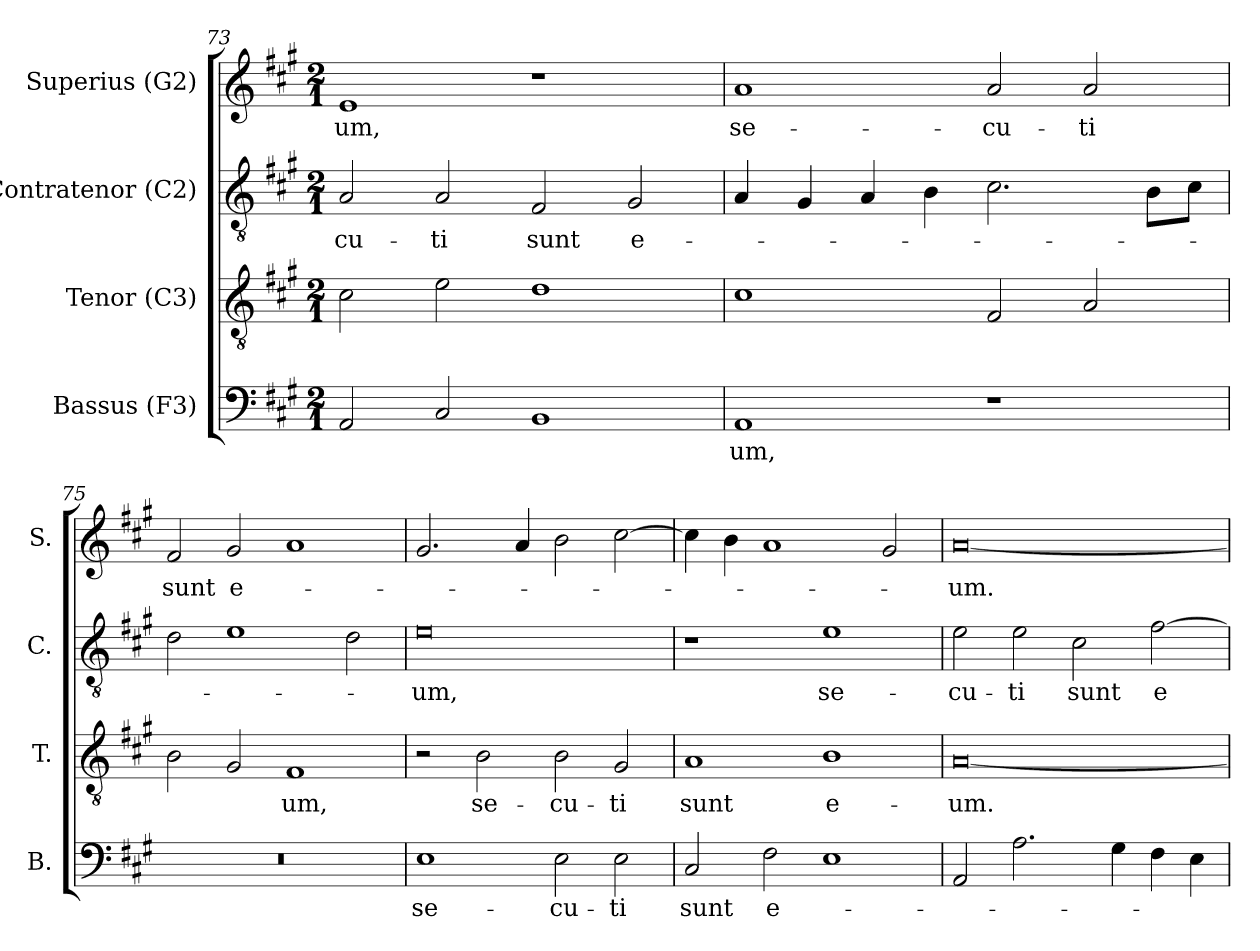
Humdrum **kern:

**kern	**text	**kern	**text	**kern	**text	**kern	**text
*part4	*part4	*part3	*part3	*part2	*part2	*part1	*part1
*staff4	*staff4	*staff3	*staff3	*staff2	*staff2	*staff1	*staff1
*I"Bassus (F3)	*	*I"Tenor (C3)	*	*I"Contratenor (C2)	*	*I"Superius (G2)	*
*I'B.	*	*I'T.	*	*I'C.	*	*I'S.	*
*clefF4	*	*clefGv2	*	*clefGv2	*	*clefG2	*
*	*	*ITrd7c12	*	*ITrd7c12	*	*	*
*k[f#c#g#]	*	*k[f#c#g#]	*	*k[f#c#g#]	*	*k[f#c#g#]	*
*A:	*	*A:	*	*A:	*	*A:	*
*M2/1	*	*M2/1	*	*M2/1	*	*M2/1	*
=73	=73	=73	=73	=73	=73	=73	=73
!	!	!	!	!	!LO:LY:b:color=#000000	!	!
!	!	!	!	!	!	!	!LO:LY:b:color=#000000
2AAi/	.	2C#i\	.	2AAi/	-cu-	1ei	-um,
!	!	!	!	!	!LO:LY:b:color=#000000	!	!
2C#i/	.	2Ei\	.	2AAi/	-ti	.	.
!	!	!	!	!	!LO:LY:b:color=#000000	!	!
1BBi	.	1Di	.	2FF#i/	sunt	1r	.
!	!	!	!	!	!LO:LY:b:color=#000000	!	!
.	.	.	.	2GG#i/	e-	.	.
=74	=74	=74	=74	=74	=74	=74	=74
!	!LO:LY:b:color=#000000	!	!	!	!	!	!
!	!	!	!	!	!	!	!LO:LY:b:color=#000000
1AAi	-um,	1C#i	.	4AAi/	.	1ai	se-
.	.	.	.	4GG#i/	.	.	.
.	.	.	.	4AAi/	.	.	.
.	.	.	.	4BBi\	.	.	.
!	!	!	!	!	!	!	!LO:LY:b:color=#000000
1r	.	2FF#i/	.	2.C#i\	.	2ai/	-cu-
!	!	!	!	!	!	!	!LO:LY:b:color=#000000
.	.	2AAi/	.	.	.	2ai/	-ti
.	.	.	.	8BBi\L	.	.	.
.	.	.	.	8C#i\J	.	.	.
!!LO:LB:g=z
=75	=75	=75	=75	=75	=75	=75	=75
!LO:N:vis=1	!	!	!	!	!	!	!
!	!	!	!	!	!	!	!LO:LY:b:color=#000000
0r	.	2BBi\	.	2Di\	.	2f#i/	sunt
!	!	!	!	!	!	!	!LO:LY:b:color=#000000
.	.	2GG#i/	.	1Ei	.	2g#i/	e-
!	!	!	!LO:LY:b:color=#000000	!	!	!	!
.	.	1FF#i	-um,	.	.	1ai	.
.	.	.	.	2Di\	.	.	.
=76	=76	=76	=76	=76	=76	=76	=76
!	!LO:LY:b:color=#000000	!	!	!	!	!	!
!	!	!	!	!	!LO:LY:b:color=#000000	!	!
1Ei	se-	2r	.	0Ei	-um,	2.g#i/	.
!	!	!	!LO:LY:b:color=#000000	!	!	!	!
.	.	2BBi\	se-	.	.	.	.
.	.	.	.	.	.	4ai/	.
!	!LO:LY:b:color=#000000	!	!	!	!	!	!
!	!	!	!LO:LY:b:color=#000000	!	!	!	!
2Ei\	-cu-	2BBi\	-cu-	.	.	2bi\	.
!	!LO:LY:b:color=#000000	!	!	!	!	!	!
!	!	!	!LO:LY:b:color=#000000	!	!	!	!
2Ei\	-ti	2GG#i/	-ti	.	.	[2cc#i\	.
=77	=77	=77	=77	=77	=77	=77	=77
!	!LO:LY:b:color=#000000	!	!	!	!	!	!
!	!	!	!LO:LY:b:color=#000000	!	!	!	!
2C#i/	sunt	1AAi	sunt	1r	.	4cc#i\]	.
.	.	.	.	.	.	4bi\	.
!	!LO:LY:b:color=#000000	!	!	!	!	!	!
2F#i\	e-	.	.	.	.	1ai	.
!	!	!	!LO:LY:b:color=#000000	!	!	!	!
!	!	!	!	!	!LO:LY:b:color=#000000	!	!
1Ei	.	1BBi	e-	1Ei	se-	.	.
.	.	.	.	.	.	2g#i/	.
=78	=78	=78	=78	=78	=78	=78	=78
!	!	!	!LO:LY:b:color=#000000	!	!	!	!
!	!	!	!	!	!LO:LY:b:color=#000000	!	!
!	!	!	!	!	!	!	!LO:LY:b:color=#000000
2AAi/	.	[0AAi	-um.	2Ei\	-cu-	[0ai	-um.
!	!	!	!	!	!LO:LY:b:color=#000000	!	!
2.Ai\	.	.	.	2Ei\	-ti	.	.
!	!	!	!	!	!LO:LY:b:color=#000000	!	!
.	.	.	.	2C#i\	sunt	.	.
4G#i\	.	.	.	.	.	.	.
!	!	!	!	!	!LO:LY:b:color=#000000	!	!
4F#i\	.	.	.	[2F#i\	e-	.	.
4Ei\	.	.	.	.	.	.	.
=	=	=	=	=	=	=	=
*-	*-	*-	*-	*-	*-	*-	*-
